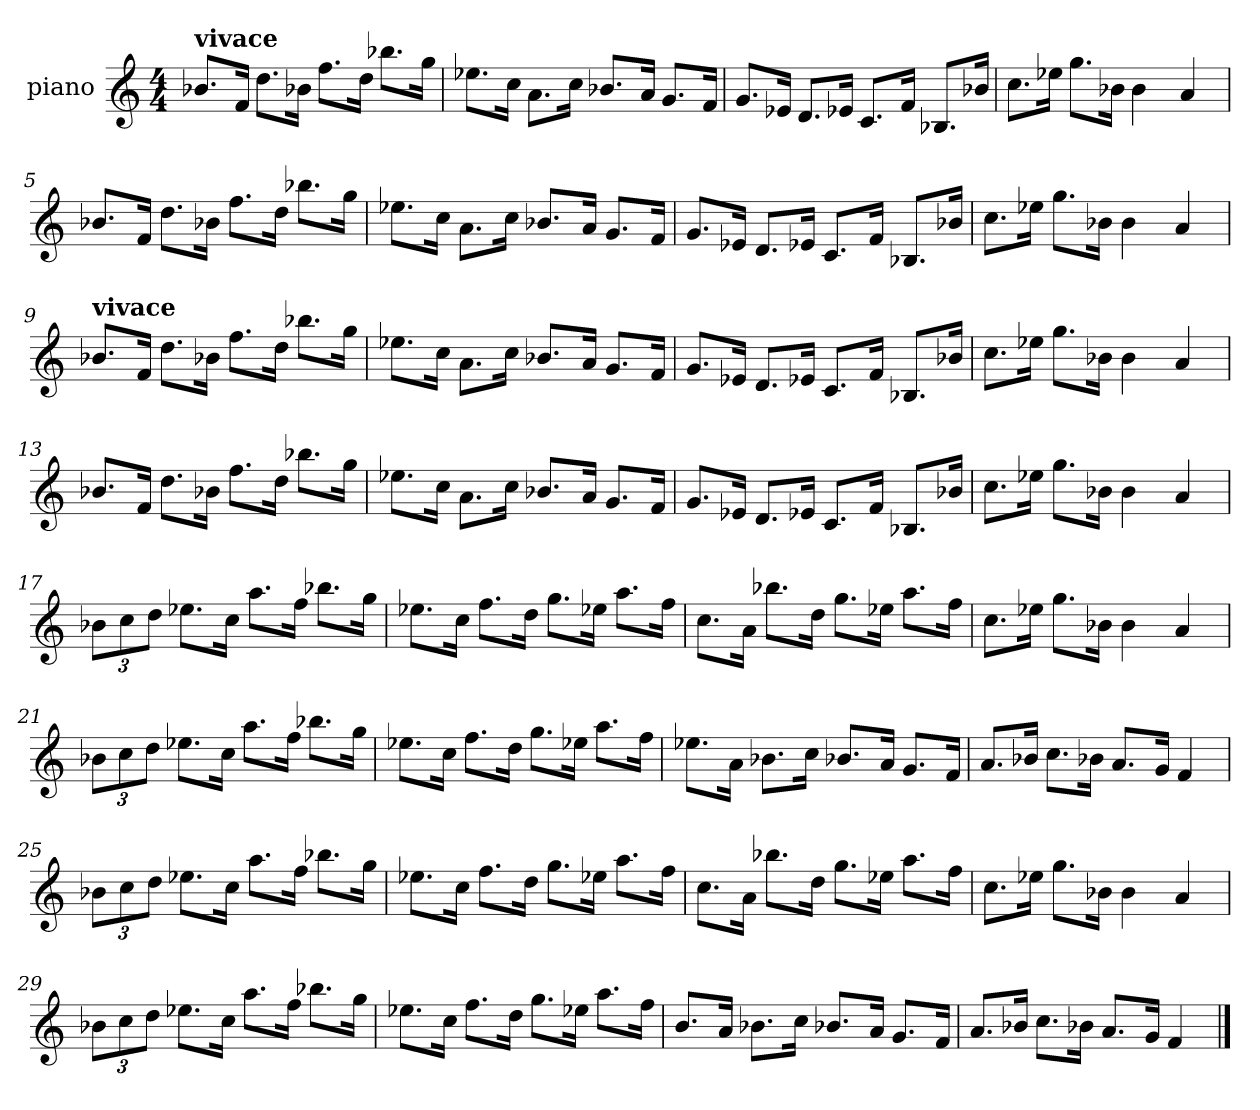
**kern
*part1
*staff1
*I"piano
*I'Pno
*clefG2
*k[]
*C:
*M4/4
=1
!LO:TX:a:B:t=vivace
8.b-X/L
16f/Jk
8.dd\L
16b-X\Jk
8.ff\L
16dd\Jk
8.bb-X\L
16gg\Jk
=2
8.ee-X\L
16cc\Jk
8.a\L
16cc\Jk
8.b-X/L
16a/Jk
8.g/L
16f/Jk
=3
8.g/L
16e-X/Jk
8.d/L
16e-X/Jk
8.c/L
16f/Jk
8.B-X/L
16b-X/Jk
=4
8.cc\L
16ee-X\Jk
8.gg\L
16b-X\Jk
4b-
4a
=5
8.b-X/L
16f/Jk
8.dd\L
16b-X\Jk
8.ff\L
16dd\Jk
8.bb-X\L
16gg\Jk
=6
8.ee-X\L
16cc\Jk
8.a\L
16cc\Jk
8.b-X/L
16a/Jk
8.g/L
16f/Jk
=7
8.g/L
16e-X/Jk
8.d/L
16e-X/Jk
8.c/L
16f/Jk
8.B-X/L
16b-X/Jk
=8
8.cc\L
16ee-X\Jk
8.gg\L
16b-X\Jk
4b-
4a
=9
*k[]
*C:
!LO:TX:a:B:t=vivace
8.b-X/L
16f/Jk
8.dd\L
16b-X\Jk
8.ff\L
16dd\Jk
8.bb-X\L
16gg\Jk
=10
8.ee-X\L
16cc\Jk
8.a\L
16cc\Jk
8.b-X/L
16a/Jk
8.g/L
16f/Jk
=11
8.g/L
16e-X/Jk
8.d/L
16e-X/Jk
8.c/L
16f/Jk
8.B-X/L
16b-X/Jk
=12
8.cc\L
16ee-X\Jk
8.gg\L
16b-X\Jk
4b-
4a
=13
8.b-X/L
16f/Jk
8.dd\L
16b-X\Jk
8.ff\L
16dd\Jk
8.bb-X\L
16gg\Jk
=14
8.ee-X\L
16cc\Jk
8.a\L
16cc\Jk
8.b-X/L
16a/Jk
8.g/L
16f/Jk
=15
8.g/L
16e-X/Jk
8.d/L
16e-X/Jk
8.c/L
16f/Jk
8.B-X/L
16b-X/Jk
=16
8.cc\L
16ee-X\Jk
8.gg\L
16b-X\Jk
4b-
4a
=17
12b-X\L
12cc\
12dd\J
8.ee-X\L
16cc\Jk
8.aa\L
16ff\Jk
8.bb-X\L
16gg\Jk
=18
8.ee-X\L
16cc\Jk
8.ff\L
16dd\Jk
8.gg\L
16ee-X\Jk
8.aa\L
16ff\Jk
=19
8.cc\L
16a\Jk
8.bb-X\L
16dd\Jk
8.gg\L
16ee-X\Jk
8.aa\L
16ff\Jk
=20
8.cc\L
16ee-X\Jk
8.gg\L
16b-X\Jk
4b-
4a
=21
12b-X\L
12cc\
12dd\J
8.ee-X\L
16cc\Jk
8.aa\L
16ff\Jk
8.bb-X\L
16gg\Jk
=22
8.ee-X\L
16cc\Jk
8.ff\L
16dd\Jk
8.gg\L
16ee-X\Jk
8.aa\L
16ff\Jk
=23
8.ee-X\L
16a\Jk
8.b-X\L
16cc\Jk
8.b-X/L
16a/Jk
8.g/L
16f/Jk
=24
8.a/L
16b-X/Jk
8.cc\L
16b-X\Jk
8.a/L
16g/Jk
4f
=25
12b-X\L
12cc\
12dd\J
8.ee-X\L
16cc\Jk
8.aa\L
16ff\Jk
8.bb-X\L
16gg\Jk
=26
8.ee-X\L
16cc\Jk
8.ff\L
16dd\Jk
8.gg\L
16ee-X\Jk
8.aa\L
16ff\Jk
=27
8.cc\L
16a\Jk
8.bb-X\L
16dd\Jk
8.gg\L
16ee-X\Jk
8.aa\L
16ff\Jk
=28
8.cc\L
16ee-X\Jk
8.gg\L
16b-X\Jk
4b-
4a
=29
12b-X\L
12cc\
12dd\J
8.ee-X\L
16cc\Jk
8.aa\L
16ff\Jk
8.bb-X\L
16gg\Jk
=30
8.ee-X\L
16cc\Jk
8.ff\L
16dd\Jk
8.gg\L
16ee-X\Jk
8.aa\L
16ff\Jk
=31
8.b/L
16a/Jk
8.b-X\L
16cc\Jk
8.b-X/L
16a/Jk
8.g/L
16f/Jk
=32
8.a/L
16b-X/Jk
8.cc\L
16b-X\Jk
8.a/L
16g/Jk
4f
==
*-
